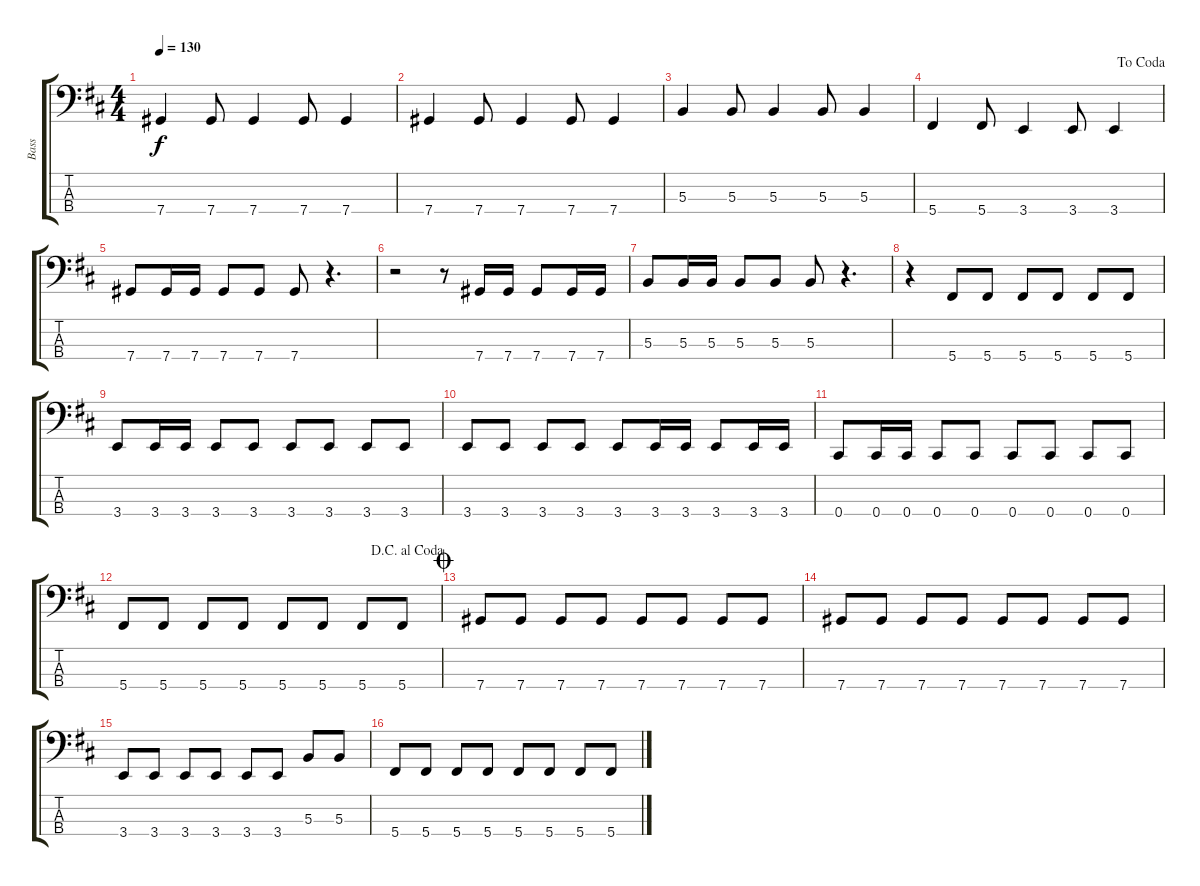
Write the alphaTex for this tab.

\track ("Bass" "Bass") {instrument electricbasspick}
\staff {score tabs}
\tuning (E2 B1 Gb1 Db1) {hide}
\ts (4 4)
\tempo 130
\clef f4
\ks d
7.4.4{dy f} 7.4.8 7.4.4 7.4.8 7.4.4 |
7.4.4 7.4.8 7.4.4 7.4.8 7.4.4 |
5.3.4 5.3.8 5.3.4 5.3.8 5.3.4 |
\jump dacoda
5.4.4 5.4.8 3.4.4 3.4.8 3.4.4 |
7.4.8 7.4.16 7.4.16 7.4.8 7.4.8 7.4.8 r.4{d} |
r.2 r.8 7.4.16 7.4.16 7.4.8 7.4.16 7.4.16 |
5.3.8 5.3.16 5.3.16 5.3.8 5.3.8 5.3.8 r.4{d} |
r.4 5.4.8 5.4.8 5.4.8 5.4.8 5.4.8 5.4.8 |
3.4.8 3.4.16 3.4.16 3.4.8 3.4.8 3.4.8 3.4.8 3.4.8 3.4.8 |
3.4.8 3.4.8 3.4.8 3.4.8 3.4.8 3.4.16 3.4.16 3.4.8 3.4.16 3.4.16 |
0.4.8 0.4.16 0.4.16 0.4.8 0.4.8 0.4.8 0.4.8 0.4.8 0.4.8 |
\jump dacapoalcoda
5.4.8 5.4.8 5.4.8 5.4.8 5.4.8 5.4.8 5.4.8 5.4.8 |
\jump coda
7.4.8 7.4.8 7.4.8 7.4.8 7.4.8 7.4.8 7.4.8 7.4.8 |
7.4.8 7.4.8 7.4.8 7.4.8 7.4.8 7.4.8 7.4.8 7.4.8 |
3.4.8 3.4.8 3.4.8 3.4.8 3.4.8 3.4.8 5.3.8 5.3.8 |
5.4.8 5.4.8 5.4.8 5.4.8 5.4.8 5.4.8 5.4.8 5.4.8
